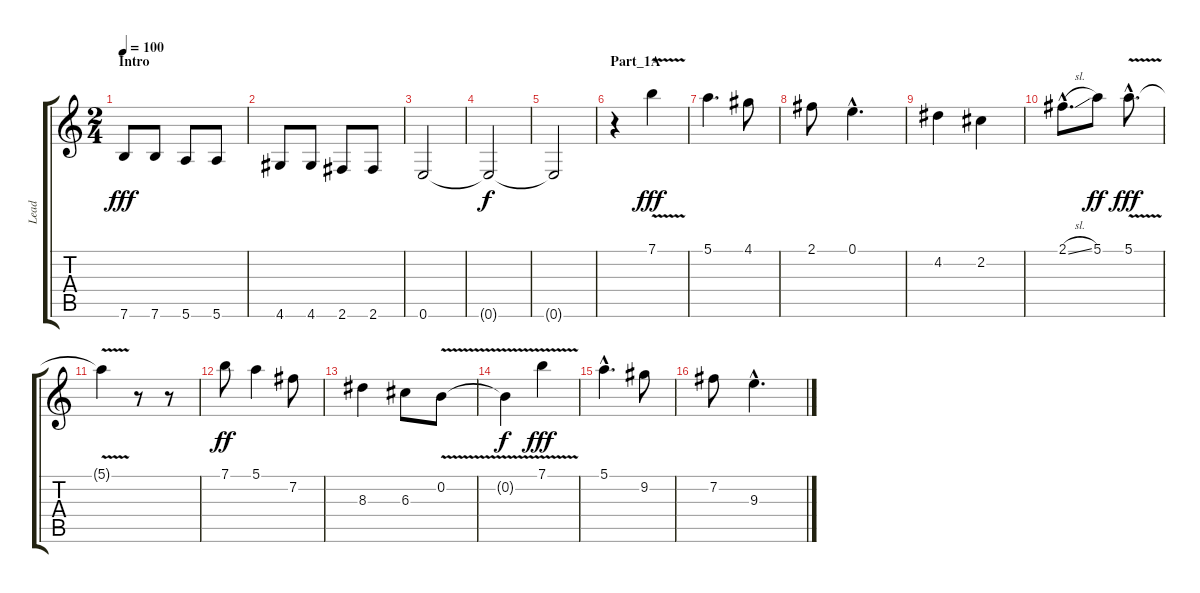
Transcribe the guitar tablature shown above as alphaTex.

\track ("Lead" "Lead") {instrument acousticguitarnylon}
\staff {score tabs}
\tuning (E4 B3 G3 D3 A2 E2) {hide}
\ts (2 4)
\section ("" "Intro")
\tempo 100
\clef g2
\ks c
7.6.8{dy fff instrument acousticguitarnylon} 7.6.8 5.6.8 5.6.8 |
4.6.8 4.6.8 2.6.8 2.6.8 |
0.6.2 |
0.6{t}.2{dy f} |
0.6{t}.2 |
\section ("" "Part_1A")
r.4 7.1{v}.4{dy fff} |
5.1.4{d} 4.1.8 |
2.1.8 0.1{hac}.4{d} |
4.2.4 2.2.4 |
2.1{sl hac}.8{d} 5.1.8{dy ff} 5.1{v hac}.8{d dy fff} |
5.1{t}.4 r.8 r.8 |
7.1.8{dy ff} 5.1.4 7.2.8 |
8.3.4 6.3.8 0.2{v}.8 |
0.2{t}.4{dy f} 7.1{v}.4{dy fff} |
5.1{hac}.4{d} 9.2.8 |
7.2.8 9.3{hac}.4{d}
